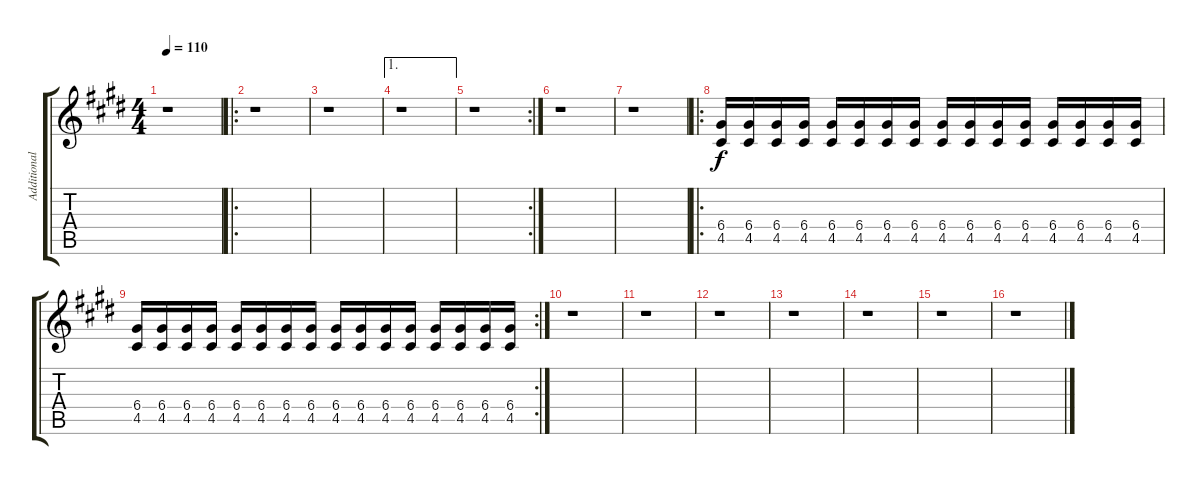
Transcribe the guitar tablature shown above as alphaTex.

\track ("Additional Guitar" "Additional") {instrument overdrivenguitar}
\staff {score tabs}
\tuning (E4 B3 G3 D3 A2 E2) {hide}
\ts (4 4)
\tempo 110
\clef g2
\ks c#minor
r.1{dy f instrument overdrivenguitar} |
\ro
r.1 |
r.1 |
\ae 1
r.1 |
\rc 2
r.1 |
r.1 |
r.1 |
\ro
(6.4 4.5).16 (6.4 4.5).16 (6.4 4.5).16 (6.4 4.5).16 (6.4 4.5).16 (6.4 4.5).16 (6.4 4.5).16 (6.4 4.5).16 (6.4 4.5).16 (6.4 4.5).16 (6.4 4.5).16 (6.4 4.5).16 (6.4 4.5).16 (6.4 4.5).16 (6.4 4.5).16 (6.4 4.5).16 |
\rc 2
(6.4 4.5).16 (6.4 4.5).16 (6.4 4.5).16 (6.4 4.5).16 (6.4 4.5).16 (6.4 4.5).16 (6.4 4.5).16 (6.4 4.5).16 (6.4 4.5).16 (6.4 4.5).16 (6.4 4.5).16 (6.4 4.5).16 (6.4 4.5).16 (6.4 4.5).16 (6.4 4.5).16 (6.4 4.5).16 |
r.1 |
r.1 |
r.1 |
r.1 |
r.1 |
r.1 |
r.1
